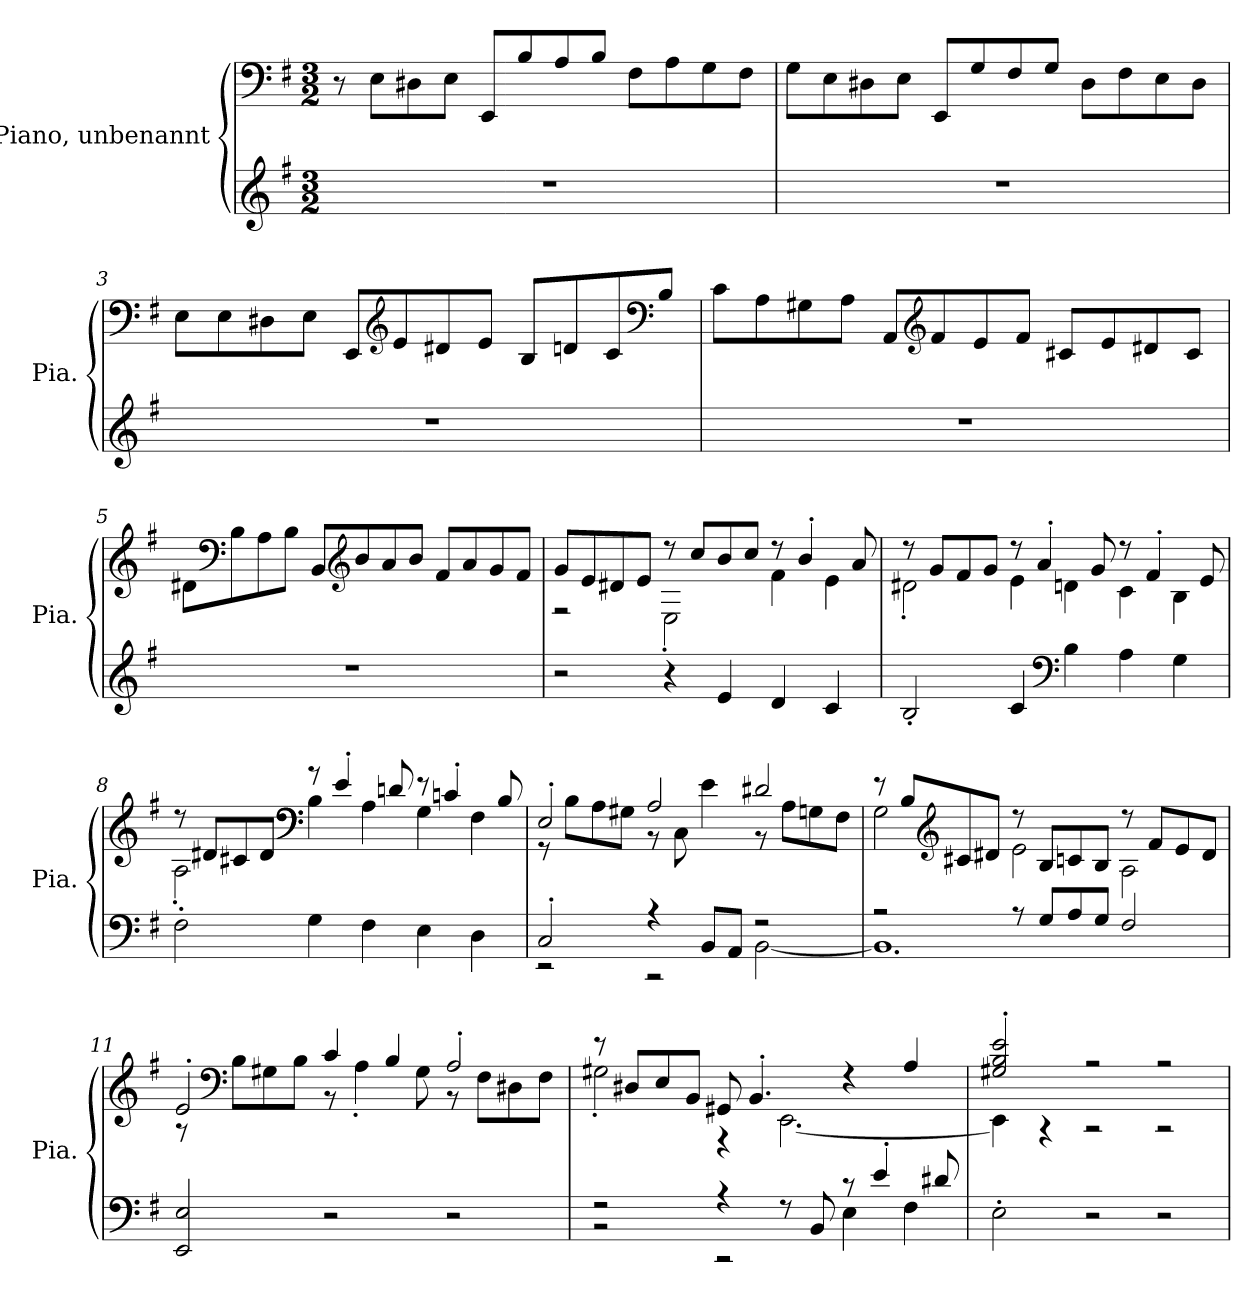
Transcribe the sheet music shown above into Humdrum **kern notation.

**kern	**kern
*part1	*part1
*staff2	*staff1
*I"Piano, unbenannt	*
*I'Pia.	*
*clefG2	*clefF4
*k[f#]	*k[f#]
*M3/2	*M3/2
*MM110	*MM110
=1	=1
1.r	8r
.	8E\L
.	8D#X\
.	8E\J
.	8EE/L
.	8B/
.	8A/
.	8B/J
.	8F#\L
.	8A\
.	8G\
.	8F#\J
=2	=2
1.r	8G\L
.	8E\
.	8D#X\
.	8E\J
.	8EE/L
.	8G/
.	8F#/
.	8G/J
.	8D#\L
.	8F#\
.	8E\
.	8D#\J
=3	=3
1.r	8E\L
.	8E\
.	8D#X\
.	8E\J
.	8EE/L
*	*clefG2
.	8e/
.	8d#X/
.	8e/J
.	8B/L
.	8dn/
.	8c/
*	*clefF4
.	8B/J
!!LO:LB:g=z
=4	=4
1.r	8c\L
.	8A\
.	8G#X\
.	8A\J
.	8AA/L
*	*clefG2
.	8f#/
.	8e/
.	8f#/J
.	8c#X/L
.	8e/
.	8d#X/
.	8c#/J
=5	=5
1.r	8d#X\L
*	*clefF4
.	8B\
.	8A\
.	8B\J
.	8BB/L
*	*clefG2
.	8b/
.	8a/
.	8b/J
.	8f#/L
.	8a/
.	8g/
.	8f#/J
=6	=6
*	*^
2r	8g/L	2r
.	8e/	.
.	8d#X/	.
.	8e/J	.
4r	8r	2E'\
.	8cc/L	.
4e/	8b/	.
.	8cc/J	.
4d/	8r	4f#\
.	4b'/	.
4c/	.	4e\
.	8a/	.
!!LO:LB:g=z	!!
=7	=7	=7
2B'/	8r	2d#X'\
.	8g/L	.
.	8f#/	.
.	8g/J	.
4c/	8r	4e\
.	4a'/	.
*clefF4	*	*
4B\	.	4dn\
.	8g/	.
4A\	8r	4c\
.	4f#'/	.
4G\	.	4B\
.	8e/	.
=8	=8	=8
2F#'\	8r	2A'\
.	8d#X/L	.
.	8c#X/	.
.	8d#/J	.
*	*clefF4	*
4G\	8r	4B\
.	4e'/	.
4F#\	.	4A\
.	8dn/	.
4E\	8r	4G\
.	4cn'/	.
4D\	.	4F#\
.	8B/	.
=9	=9	=9
*^	*	*
2C'/	2r	2E'/	8r
.	.	.	8B\L
.	.	.	8A\
.	.	.	8G#X\J
4r	2r	2A/	8r
.	.	.	8C\
8BB/L	.	.	4e\
8AA/J	.	.	.
2r	[2BB\	2d#X/	8r
.	.	.	8A\L
.	.	.	8Gn\
.	.	.	8F#\J
!!LO:LB:g=z	!!
=10	=10	=10	=10
2r	1.BB]	8r	2G\
.	.	8B/L	.
*	*	*clefG2	*
.	.	8c#X/	.
.	.	8d#X/J	.
8r	.	8r	2e\
8G/L	.	8B/L	.
8A/	.	8cn/	.
8G/J	.	8B/J	.
2F#/	.	8r	2A\
.	.	8f#/L	.
.	.	8e/	.
.	.	8d#/J	.
*v	*v	*	*
=11	=11	=11
2EE/ 2E/	2e'/	8r
*	*clefF4	*
.	.	8B\L
.	.	8G#X\
.	.	8B\J
2r	4c/	8r
.	.	4A'\
.	4B/	.
.	.	8G#\
2r	2A'/	8r
.	.	8F#\L
.	.	8D#X\
.	.	8F#\J
=12	=12	=12
*^	*	*
2r	2r	8r	2G#X'\
.	.	8D#X/L	.
.	.	8E/	.
.	.	8BB/J	.
4r	2r	8GG#X/	4r
.	.	4.BB'/	.
8r	.	.	[2.EE\
8BB/	.	.	.
8r	4E\	4r	.
4e'/	.	.	.
.	4F#\	4A/	.
8d#X/	.	.	.
*v	*v	*	*
!!LO:LB:g=z	!!
=13	=13	=13
2E'\	2G#X/' 2B/' 2e/'	4EE\]
.	.	4r
2r	2r	2r
2r	2r	2r
*	*v	*v
=	=
*-	*-
